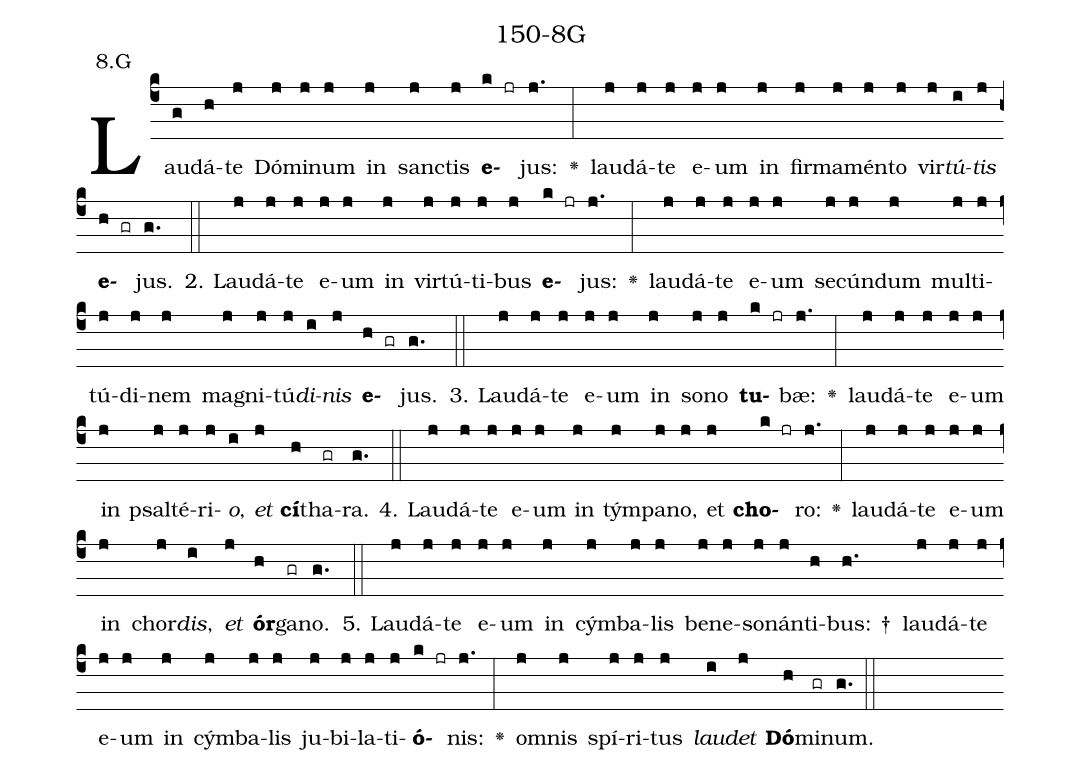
name: 150-8G;
annotation: 8.G;
%%
(c4)Lau(g)dá(h)te(j) Dó(j)mi(j)num(j) in(j) sanc(j)tis(j) <b>e</b>(k jr)jus:(j.) <v>\greheightstar</v>(:) lau(j)dá(j)te(j) e(j)um(j) in(j) fir(j)ma(j)mén(j)to(j) vir(j)<i>tú</i>(i)<i>tis</i>(j) <b>e</b>(h gr)jus.(g.) (::)
2. Lau(j)dá(j)te(j) e(j)um(j) in(j) vir(j)tú(j)ti(j)bus(j) <b>e</b>(k jr)jus:(j.) <v>\greheightstar</v>(:) lau(j)dá(j)te(j) e(j)um(j) se(j)cún(j)dum(j) mul(j)ti(j)tú(j)di(j)nem(j) ma(j)gni(j)tú(j)<i>di</i>(i)<i>nis</i>(j) <b>e</b>(h gr)jus.(g.) (::)
3. Lau(j)dá(j)te(j) e(j)um(j) in(j) so(j)no(j) <b>tu</b>(k jr)bæ:(j.) <v>\greheightstar</v>(:) lau(j)dá(j)te(j) e(j)um(j) in(j) psal(j)té(j)ri(j)<i>o</i>,(i) <i>et</i>(j) <b>cí</b>(h)tha(gr)ra.(g.) (::)
4. Lau(j)dá(j)te(j) e(j)um(j) in(j) tým(j)pa(j)no,(j) et(j) <b>cho</b>(k jr)ro:(j.) <v>\greheightstar</v>(:) lau(j)dá(j)te(j) e(j)um(j) in(j) chor(j)<i>dis</i>,(i) <i>et</i>(j) <b>ór</b>(h)ga(gr)no.(g.) (::)
5. Lau(j)dá(j)te(j) e(j)um(j) in(j) cým(j)ba(j)lis(j) be(j)ne(j)so(j)nán(j)ti(h)bus: †(h.) lau(j)dá(j)te(j) e(j)um(j) in(j) cým(j)ba(j)lis(j) ju(j)bi(j)la(j)ti(j)<b>ó</b>(k jr)nis:(j.) <v>\greheightstar</v>(:) om(j)nis(j) spí(j)ri(j)tus(j) <i>lau</i>(i)<i>det</i>(j) <b>Dó</b>(h)mi(gr)num.(g.) (::)
